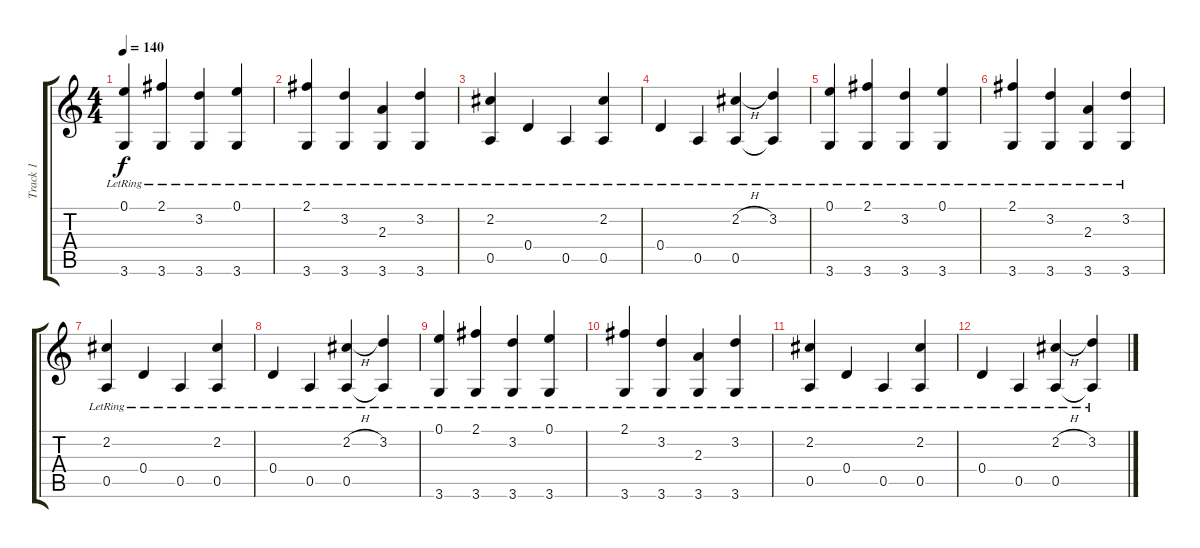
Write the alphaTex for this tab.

\track ("Track 1" "Track 1") {instrument acousticguitarsteel}
\staff {score tabs}
\tuning (E4 B3 G3 D3 A2 E2) {hide}
\ts (4 4)
\tempo 140
\clef g2
\ks c
(0.1{lr} 3.6{lr}).4{dy f} (2.1{lr} 3.6{lr}).4 (3.2{lr} 3.6{lr}).4 (0.1{lr} 3.6{lr}).4 |
(2.1{lr} 3.6{lr}).4 (3.2{lr} 3.6{lr}).4 (2.3{lr} 3.6{lr}).4 (3.2{lr} 3.6).4 |
(2.2{lr} 0.5{lr}).4 0.4{lr}.4 0.5{lr}.4 (2.2{lr} 0.5{lr}).4 |
0.4{lr}.4 0.5{lr}.4 (2.2{h lr} 0.5).4 (3.2{lr} 0.5{t}).4 |
(0.1{lr} 3.6{lr}).4{volume 11} (2.1{lr} 3.6{lr}).4 (3.2{lr} 3.6{lr}).4 (0.1{lr} 3.6{lr}).4 |
(2.1{lr} 3.6{lr}).4 (3.2{lr} 3.6{lr}).4 (2.3{lr} 3.6{lr}).4 (3.2{lr} 3.6).4 |
(2.2{lr} 0.5{lr}).4 0.4{lr}.4 0.5{lr}.4 (2.2{lr} 0.5{lr}).4 |
0.4{lr}.4 0.5{lr}.4 (2.2{h lr} 0.5).4 (3.2{lr} 0.5{t}).4 |
(0.1{lr} 3.6{lr}).4 (2.1{lr} 3.6{lr}).4 (3.2{lr} 3.6{lr}).4 (0.1{lr} 3.6{lr}).4 |
(2.1{lr} 3.6{lr}).4 (3.2{lr} 3.6{lr}).4 (2.3{lr} 3.6{lr}).4 (3.2{lr} 3.6).4 |
(2.2{lr} 0.5{lr}).4 0.4{lr}.4 0.5{lr}.4 (2.2{lr} 0.5{lr}).4 |
0.4{lr}.4 0.5{lr}.4 (2.2{h lr} 0.5).4 (3.2{lr} 0.5{t}).4
